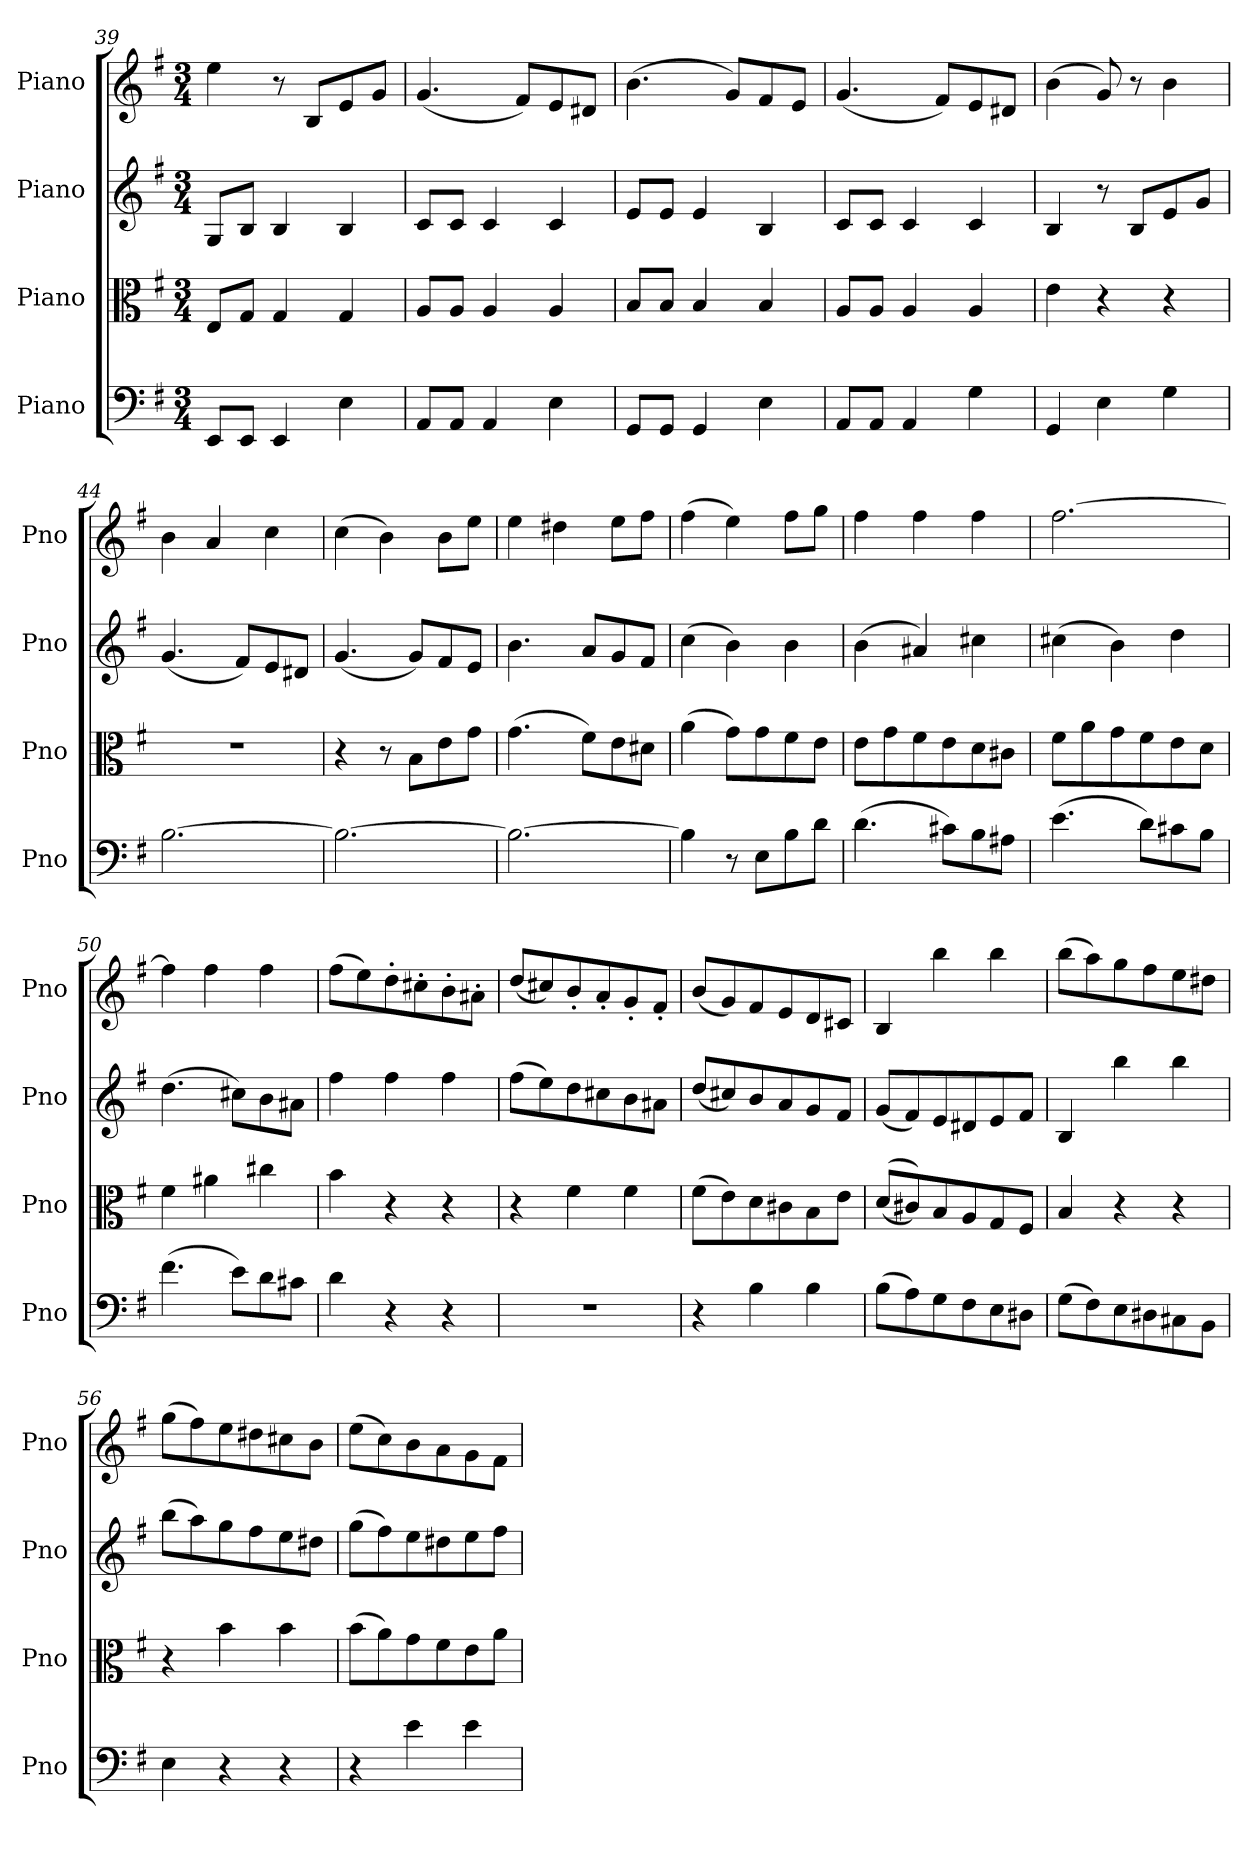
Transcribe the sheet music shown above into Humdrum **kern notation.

**kern	**kern	**kern	**kern
*part4	*part3	*part2	*part1
*staff4	*staff3	*staff2	*staff1
*I"Piano	*I"Piano	*I"Piano	*I"Piano
*I'Pno	*I'Pno	*I'Pno	*I'Pno
*clefF4	*clefC3	*clefG2	*clefG2
*k[f#]	*k[f#]	*k[f#]	*k[f#]
*M3/4	*M3/4	*M3/4	*M3/4
=39	=39	=39	=39
8EE/L	8E/L	8G/L	4ee\
8EE/J	8G/J	8B/J	.
4EE/	4G/	4B/	8r
.	.	.	8B/L
4E\	4G/	4B/	8e/
.	.	.	8g/J
=40	=40	=40	=40
8AA/L	8A/L	8c/L	(4.g/
8AA/J	8A/J	8c/J	.
4AA/	4A/	4c/	.
.	.	.	8f#/L)
4E\	4A/	4c/	8e/
.	.	.	8d#X/J
=41	=41	=41	=41
8GG/L	8B/L	8e/L	(4.b\
8GG/J	8B/J	8e/J	.
4GG/	4B/	4e/	.
.	.	.	8g/L)
4E\	4B/	4B/	8f#/
.	.	.	8e/J
=42	=42	=42	=42
8AA/L	8A/L	8c/L	(4.g/
8AA/J	8A/J	8c/J	.
4AA/	4A/	4c/	.
.	.	.	8f#/L)
4G\	4A/	4c/	8e/
.	.	.	8d#X/J
=43	=43	=43	=43
4GG/	4e\	4B/	(4b\
4E\	4r	8r	8g/)
.	.	8B/L	8r
4G\	4r	8e/	4b\
.	.	8g/J	.
=44	=44	=44	=44
[2.B\	2.r	(4.g/	4b\
.	.	.	4a/
.	.	8f#/L)	.
.	.	8e/	4cc\
.	.	8d#X/J	.
=45	=45	=45	=45
2.B\_	4r	(4.g/	(4cc\
.	8r	.	4b\)
.	8B\L	8g/L)	.
.	8e\	8f#/	8b\L
.	8g\J	8e/J	8ee\J
=46	=46	=46	=46
2.B\_	(4.g\	4.b\	4ee\
.	.	.	4dd#X\
.	8f#\L)	8a/L	.
.	8e\	8g/	8ee\L
.	8d#X\J	8f#/J	8ff#\J
=47	=47	=47	=47
4B\]	(4a\	(4cc\	(4ff#\
8r	8g\L)	4b\)	4ee\)
8E\L	8g\	.	.
8B\	8f#\	4b\	8ff#\L
8d\J	8e\J	.	8gg\J
=48	=48	=48	=48
(4.d\	8e\L	(4b\	4ff#\
.	8g\	.	.
.	8f#\	4a#X/)	4ff#\
8c#X\L)	8e\	.	.
8B\	8d\	4cc#X\	4ff#\
8A#X\J	8c#X\J	.	.
=49	=49	=49	=49
(4.e\	8f#\L	(4cc#X\	[2.ff#\
.	8a\	.	.
.	8g\	4b\)	.
8d\L)	8f#\	.	.
8c#X\	8e\	4dd\	.
8B\J	8d\J	.	.
=50	=50	=50	=50
(4.f#\	4f#\	(4.dd\	4ff#\]
.	4a#X\	.	4ff#\
8e\L)	.	8cc#X\L)	.
8d\	4cc#X\	8b\	4ff#\
8c#X\J	.	8a#X\J	.
=51	=51	=51	=51
4d\	4b\	4ff#\	(8ff#\L
.	.	.	8ee\)
4r	4r	4ff#\	8dd'\
.	.	.	8cc#X'\
4r	4r	4ff#\	8b'\
.	.	.	8a#X'\J
=52	=52	=52	=52
2.r	4r	(8ff#\L	(8dd/L
.	.	8ee\)	8cc#X/)
.	4f#\	8dd\	8b'/
.	.	8cc#X\	8a'/
.	4f#\	8b\	8g'/
.	.	8a#X\J	8f#'/J
=53	=53	=53	=53
4r	(8f#\L	(8dd/L	(8b/L
.	8e\)	8cc#X/)	8g/)
4B\	8d\	8b/	8f#/
.	8c#X\	8a/	8e/
4B\	8B\	8g/	8d/
.	8e\J	8f#/J	8c#X/J
=54	=54	=54	=54
(8B\L	((8d/L	(8g/L	4B/
8A\)	8c#X/))	8f#/)	.
8G\	8B/	8e/	4bb\
8F#\	8A/	8d#X/	.
8E\	8G/	8e/	4bb\
8D#X\J	8F#/J	8f#/J	.
=55	=55	=55	=55
(8G\L	4B/	4B/	(8bb\L
8F#\)	.	.	8aa\)
8E\	4r	4bb\	8gg\
8D#X\	.	.	8ff#\
8C#X\	4r	4bb\	8ee\
8BB\J	.	.	8dd#X\J
=56	=56	=56	=56
4E\	4r	(8bb\L	(8gg\L
.	.	8aa\)	8ff#\)
4r	4b\	8gg\	8ee\
.	.	8ff#\	8dd#X\
4r	4b\	8ee\	8cc#X\
.	.	8dd#X\J	8b\J
=57	=57	=57	=57
4r	(8b\L	(8gg\L	(8ee\L
.	8a\)	8ff#\)	8cc\)
4e\	8g\	8ee\	8b\
.	8f#\	8dd#X\	8a\
4e\	8e\	8ee\	8g\
.	8a\J	8ff#\J	8f#\J
=	=	=	=
*-	*-	*-	*-
